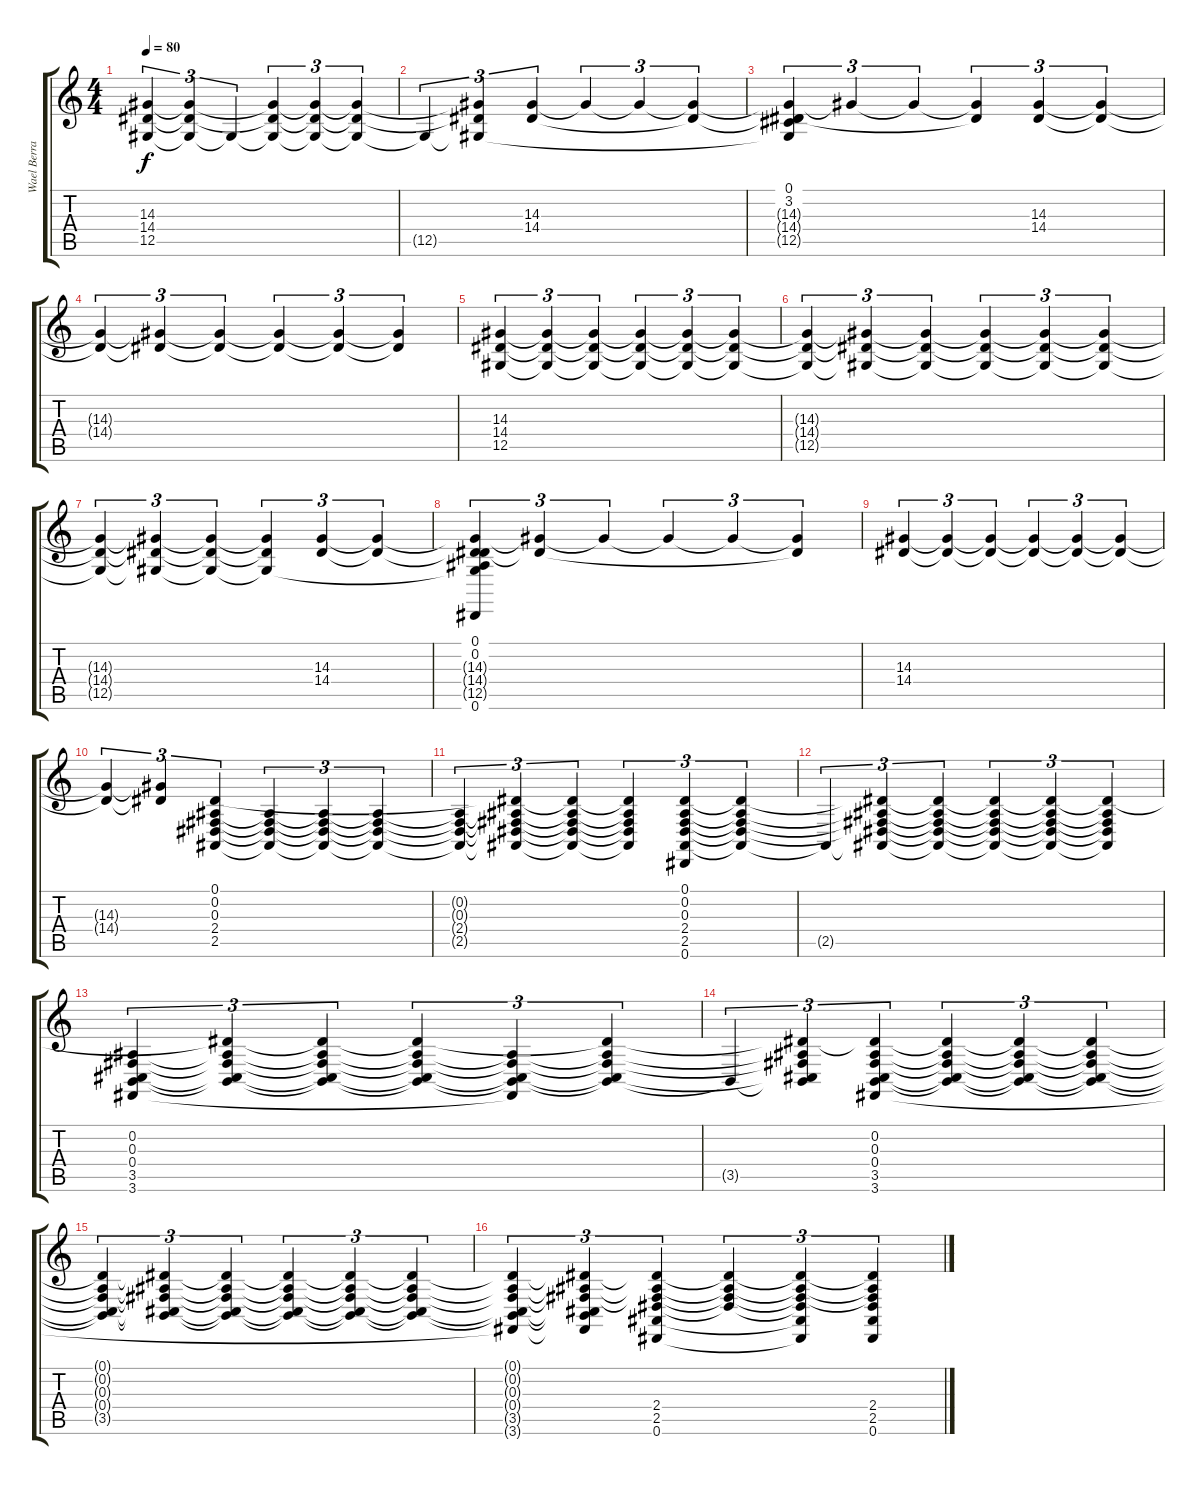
\track ("Wael Berrais" "Wael Berra") {instrument stringensemble1}
\staff {score tabs}
\tuning (Eb4 Bb3 Gb3 Db3 Ab2 Eb2) {hide}
\ts (4 4)
\tempo 80
\clef g2
\ks c
(14.3 14.4 12.5).4{tu (3 2) dy f} (14.3{t} 14.4{t} 12.5{t}).4{tu (3 2)} 12.5{t}.4{tu (3 2)} (14.3{t} 14.4{t} 12.5{t}).4{tu (3 2)} (14.3{t} 14.4{t} 12.5{t}).4{tu (3 2)} (14.3{t} 14.4{t} 12.5{t}).4{tu (3 2)} |
12.5{t}.4{tu (3 2)} (14.3{t} 14.4{t} 12.5{t}).4{tu (3 2)} (14.3 14.4).4{tu (3 2)} 14.3{t}.4{tu (3 2)} 14.3{t}.4{tu (3 2)} (14.3{t} 14.4{t}).4{tu (3 2)} |
(0.1 3.2 14.3{t} 14.4{t} 12.5{t}).4{tu (3 2)} 14.3{t}.4{tu (3 2)} 14.3{t}.4{tu (3 2)} (14.3{t} 14.4{t}).4{tu (3 2)} (14.3 14.4).4{tu (3 2)} (14.3{t} 14.4{t}).4{tu (3 2)} |
(14.3{t} 14.4{t}).4{tu (3 2)} (14.3{t} 14.4{t}).4{tu (3 2)} (14.3{t} 14.4{t}).4{tu (3 2)} (14.3{t} 14.4{t}).4{tu (3 2)} (14.3{t} 14.4{t}).4{tu (3 2)} (14.3{t} 14.4{t}).4{tu (3 2)} |
(14.3 14.4 12.5).4{tu (3 2)} (14.3{t} 14.4{t} 12.5{t}).4{tu (3 2)} (14.3{t} 14.4{t} 12.5{t}).4{tu (3 2)} (14.3{t} 14.4{t} 12.5{t}).4{tu (3 2)} (14.3{t} 14.4{t} 12.5{t}).4{tu (3 2)} (14.3{t} 14.4{t} 12.5{t}).4{tu (3 2)} |
(14.3{t} 14.4{t} 12.5{t}).4{tu (3 2)} (14.3{t} 14.4{t} 12.5{t}).4{tu (3 2)} (14.3{t} 14.4{t} 12.5{t}).4{tu (3 2)} (14.3{t} 14.4{t} 12.5{t}).4{tu (3 2)} (14.3{t} 14.4{t} 12.5{t}).4{tu (3 2)} (14.3{t} 14.4{t} 12.5{t}).4{tu (3 2)} |
(14.3{t} 14.4{t} 12.5{t}).4{tu (3 2)} (14.3{t} 14.4{t} 12.5{t}).4{tu (3 2)} (14.3{t} 14.4{t} 12.5{t}).4{tu (3 2)} (14.3{t} 14.4{t} 12.5{t}).4{tu (3 2)} (14.3 14.4).4{tu (3 2)} (14.3{t} 14.4{t}).4{tu (3 2)} |
(0.1 0.2 14.3{t} 14.4{t} 12.5{t} 0.6).4{tu (3 2)} (14.3{t} 14.4{t}).4{tu (3 2)} 14.3{t}.4{tu (3 2)} 14.3{t}.4{tu (3 2)} 14.3{t}.4{tu (3 2)} (14.3{t} 14.4{t}).4{tu (3 2)} |
(14.3 14.4).4{tu (3 2)} (14.3{t} 14.4{t}).4{tu (3 2)} (14.3{t} 14.4{t}).4{tu (3 2)} (14.3{t} 14.4{t}).4{tu (3 2)} (14.3{t} 14.4{t}).4{tu (3 2)} (14.3{t} 14.4{t}).4{tu (3 2)} |
(14.3{t} 14.4{t}).4{tu (3 2)} (14.3{t} 14.4{t}).4{tu (3 2)} (0.1 0.2 0.3 2.4 2.5).4{tu (3 2)} (0.2{t} 0.3{t} 2.4{t} 2.5{t}).4{tu (3 2)} (0.2{t} 0.3{t} 2.4{t} 2.5{t}).4{tu (3 2)} (0.2{t} 0.3{t} 2.4{t} 2.5{t}).4{tu (3 2)} |
(0.2{t} 0.3{t} 2.4{t} 2.5{t}).4{tu (3 2)} (0.1{t} 0.2{t} 0.3{t} 2.4{t} 2.5{t}).4{tu (3 2)} (0.1{t} 0.2{t} 0.3{t} 2.4{t} 2.5{t}).4{tu (3 2)} (0.1{t} 0.2{t} 0.3{t} 2.4{t} 2.5{t}).4{tu (3 2)} (0.1 0.2 0.3 2.4 2.5 0.6).4{tu (3 2)} (0.1{t} 0.2{t} 0.3{t} 2.4{t} 2.5{t}).4{tu (3 2)} |
2.5{t}.4{tu (3 2)} (0.1{t} 0.2{t} 0.3{t} 2.4{t} 2.5{t}).4{tu (3 2)} (0.1{t} 0.2{t} 0.3{t} 2.4{t} 2.5{t}).4{tu (3 2)} (0.1{t} 0.2{t} 0.3{t} 2.4{t} 2.5{t}).4{tu (3 2)} (0.1{t} 0.2{t} 0.3{t} 2.4{t} 2.5{t}).4{tu (3 2)} (0.1{t} 0.2{t} 0.3{t} 2.4{t} 2.5{t}).4{tu (3 2)} |
(0.2 0.3 0.4 3.5 3.6).4{tu (3 2)} (0.1{t} 0.2{t} 0.3{t} 0.4{t} 3.5{t}).4{tu (3 2)} (0.1{t} 0.2{t} 0.3{t} 0.4{t} 3.5{t}).4{tu (3 2)} (0.1{t} 0.2{t} 0.3{t} 0.4{t} 3.5{t}).4{tu (3 2)} (0.2{t} 0.3{t} 0.4{t} 3.5{t} 3.6{t}).4{tu (3 2)} (0.1{t} 0.2{t} 0.3{t} 0.4{t} 3.5{t}).4{tu (3 2)} |
3.5{t}.4{tu (3 2)} (0.1{t} 0.2{t} 0.3{t} 0.4{t} 3.5{t}).4{tu (3 2)} (0.1{t} 0.2 0.3 0.4 3.5 3.6).4{tu (3 2)} (0.1{t} 0.2{t} 0.3{t} 0.4{t} 3.5{t}).4{tu (3 2)} (0.1{t} 0.2{t} 0.3{t} 0.4{t} 3.5{t}).4{tu (3 2)} (0.1{t} 0.2{t} 0.3{t} 0.4{t} 3.5{t}).4{tu (3 2)} |
(0.1{t} 0.2{t} 0.3{t} 0.4{t} 3.5{t}).4{tu (3 2)} (0.1{t} 0.2{t} 0.3{t} 0.4{t} 3.5{t}).4{tu (3 2)} (0.1{t} 0.2{t} 0.3{t} 0.4{t} 3.5{t}).4{tu (3 2)} (0.1{t} 0.2{t} 0.3{t} 0.4{t} 3.5{t}).4{tu (3 2)} (0.1{t} 0.2{t} 0.3{t} 0.4{t} 3.5{t}).4{tu (3 2)} (0.1{t} 0.2{t} 0.3{t} 0.4{t} 3.5{t}).4{tu (3 2)} |
(0.1{t} 0.2{t} 0.3{t} 0.4{t} 3.5{t} 3.6{t}).4{tu (3 2)} (0.1{t} 0.2{t} 0.3{t} 0.4{t} 3.5{t} 3.6{t}).4{tu (3 2)} (0.1{t} 0.2{t} 0.3{t} 2.4 2.5 0.6).4{tu (3 2)} (0.1{t} 0.2{t} 0.3{t} 2.4{t}).4{tu (3 2)} (0.1{t} 0.2{t} 0.3{t} 2.4{t} 2.5{t} 0.6{t}).4{tu (3 2)} (0.1{t} 0.2{t} 0.3{t} 2.4 2.5 0.6).4{tu (3 2)}
